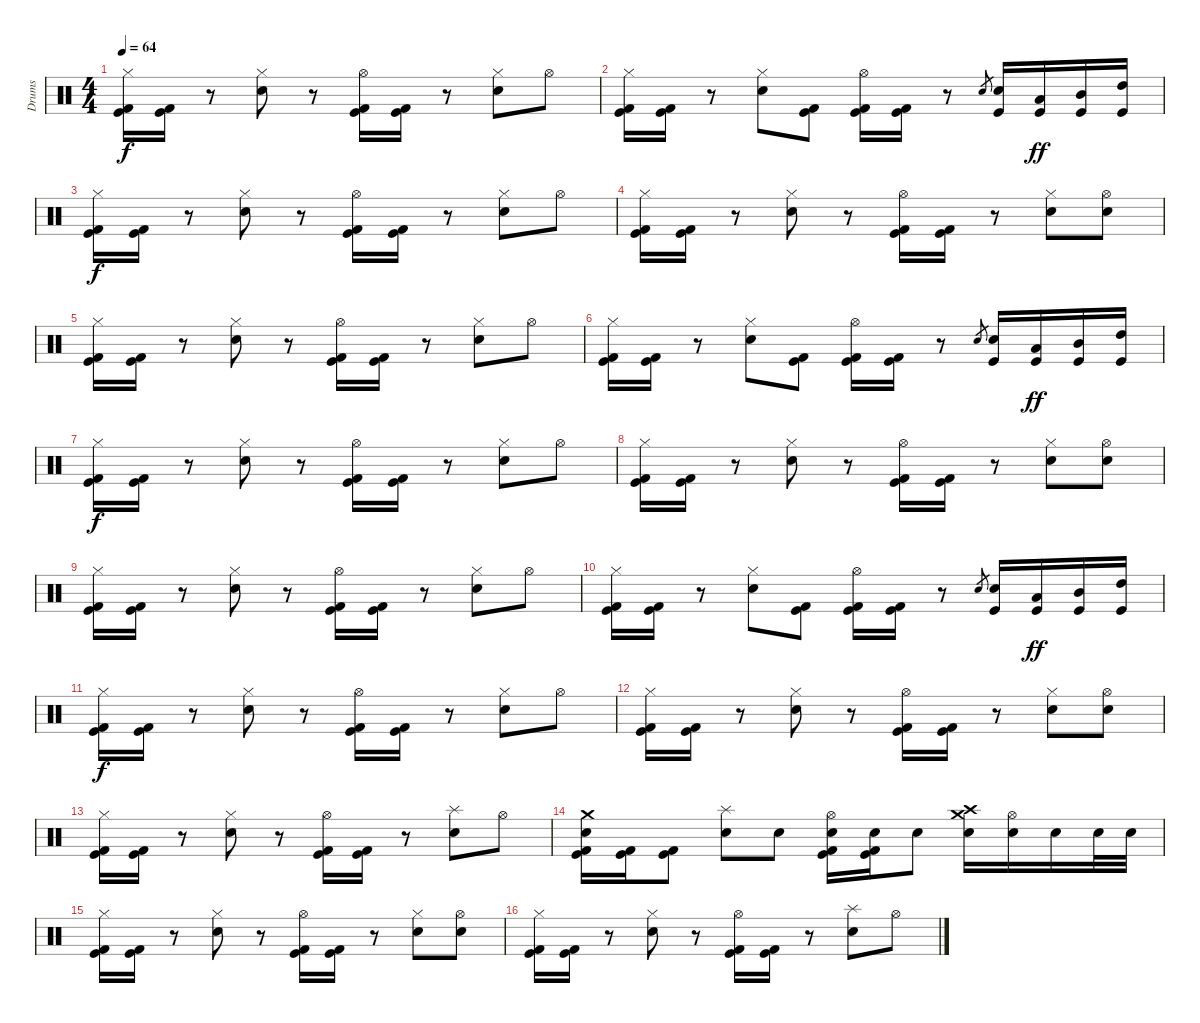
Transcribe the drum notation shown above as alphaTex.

\track ("Drums" "Drums") {instrument percussion}
\staff {score}
\articulation defaults
\ts (4 4)
\tempo 64
\clef neutral
\ks c
("Hi-Hat (closed)" "Kick (hit) 2" "Kick (hit)").16{dy f} ("Kick (hit) 2" "Kick (hit)").16 r.8 ("Hi-Hat (closed)" "Electric Snare (hit)").8 r.8 ("Hi-Hat (open)" "Kick (hit) 2" "Kick (hit)").16 ("Kick (hit) 2" "Kick (hit)").16 r.8 ("Hi-Hat (closed)" "Electric Snare (hit)").8 "Hi-Hat (open)".8 |
("Hi-Hat (closed)" "Kick (hit) 2" "Kick (hit)").16 ("Kick (hit) 2" "Kick (hit)").16 r.8 ("Hi-Hat (closed)" "Electric Snare (hit)").8 ("Kick (hit) 2" "Kick (hit)").8 ("Hi-Hat (open)" "Kick (hit) 2" "Kick (hit)").16 ("Kick (hit) 2" "Kick (hit)").16 r.8 "Electric Snare (hit)".8{gr} ("Electric Snare (hit)" "Kick (hit)").16 ("Low Tom (hit)" "Kick (hit)").16{dy ff} ("Mid Tom (hit)" "Kick (hit)").16 ("High Tom (hit)" "Kick (hit)").16 |
("Hi-Hat (closed)" "Kick (hit) 2" "Kick (hit)").16{dy f} ("Kick (hit) 2" "Kick (hit)").16 r.8 ("Hi-Hat (closed)" "Electric Snare (hit)").8 r.8 ("Hi-Hat (open)" "Kick (hit) 2" "Kick (hit)").16 ("Kick (hit) 2" "Kick (hit)").16 r.8 ("Hi-Hat (closed)" "Electric Snare (hit)").8 "Hi-Hat (open)".8 |
("Hi-Hat (closed)" "Kick (hit) 2" "Kick (hit)").16 ("Kick (hit) 2" "Kick (hit)").16 r.8 ("Hi-Hat (closed)" "Electric Snare (hit)").8 r.8 ("Hi-Hat (open)" "Kick (hit) 2" "Kick (hit)").16 ("Kick (hit) 2" "Kick (hit)").16 r.8 ("Hi-Hat (closed)" "Electric Snare (hit)").8 ("Hi-Hat (open)" "Electric Snare (hit)").8 |
("Hi-Hat (closed)" "Kick (hit) 2" "Kick (hit)").16 ("Kick (hit) 2" "Kick (hit)").16 r.8 ("Hi-Hat (closed)" "Electric Snare (hit)").8 r.8 ("Hi-Hat (open)" "Kick (hit) 2" "Kick (hit)").16 ("Kick (hit) 2" "Kick (hit)").16 r.8 ("Hi-Hat (closed)" "Electric Snare (hit)").8 "Hi-Hat (open)".8 |
("Hi-Hat (closed)" "Kick (hit) 2" "Kick (hit)").16 ("Kick (hit) 2" "Kick (hit)").16 r.8 ("Hi-Hat (closed)" "Electric Snare (hit)").8 ("Kick (hit) 2" "Kick (hit)").8 ("Hi-Hat (open)" "Kick (hit) 2" "Kick (hit)").16 ("Kick (hit) 2" "Kick (hit)").16 r.8 "Electric Snare (hit)".8{gr} ("Electric Snare (hit)" "Kick (hit)").16 ("Low Tom (hit)" "Kick (hit)").16{dy ff} ("Mid Tom (hit)" "Kick (hit)").16 ("High Tom (hit)" "Kick (hit)").16 |
("Hi-Hat (closed)" "Kick (hit) 2" "Kick (hit)").16{dy f} ("Kick (hit) 2" "Kick (hit)").16 r.8 ("Hi-Hat (closed)" "Electric Snare (hit)").8 r.8 ("Hi-Hat (open)" "Kick (hit) 2" "Kick (hit)").16 ("Kick (hit) 2" "Kick (hit)").16 r.8 ("Hi-Hat (closed)" "Electric Snare (hit)").8 "Hi-Hat (open)".8 |
("Hi-Hat (closed)" "Kick (hit) 2" "Kick (hit)").16 ("Kick (hit) 2" "Kick (hit)").16 r.8 ("Hi-Hat (closed)" "Electric Snare (hit)").8 r.8 ("Hi-Hat (open)" "Kick (hit) 2" "Kick (hit)").16 ("Kick (hit) 2" "Kick (hit)").16 r.8 ("Hi-Hat (closed)" "Electric Snare (hit)").8 ("Hi-Hat (open)" "Electric Snare (hit)").8 |
("Hi-Hat (closed)" "Kick (hit) 2" "Kick (hit)").16 ("Kick (hit) 2" "Kick (hit)").16 r.8 ("Hi-Hat (closed)" "Electric Snare (hit)").8 r.8 ("Hi-Hat (open)" "Kick (hit) 2" "Kick (hit)").16 ("Kick (hit) 2" "Kick (hit)").16 r.8 ("Hi-Hat (closed)" "Electric Snare (hit)").8 "Hi-Hat (open)".8 |
("Hi-Hat (closed)" "Kick (hit) 2" "Kick (hit)").16 ("Kick (hit) 2" "Kick (hit)").16 r.8 ("Hi-Hat (closed)" "Electric Snare (hit)").8 ("Kick (hit) 2" "Kick (hit)").8 ("Hi-Hat (open)" "Kick (hit) 2" "Kick (hit)").16 ("Kick (hit) 2" "Kick (hit)").16 r.8 "Electric Snare (hit)".8{gr} ("Electric Snare (hit)" "Kick (hit)").16 ("Low Tom (hit)" "Kick (hit)").16{dy ff} ("Mid Tom (hit)" "Kick (hit)").16 ("High Tom (hit)" "Kick (hit)").16 |
("Hi-Hat (closed)" "Kick (hit) 2" "Kick (hit)").16{dy f} ("Kick (hit) 2" "Kick (hit)").16 r.8 ("Hi-Hat (closed)" "Electric Snare (hit)").8 r.8 ("Hi-Hat (open)" "Kick (hit) 2" "Kick (hit)").16 ("Kick (hit) 2" "Kick (hit)").16 r.8 ("Hi-Hat (closed)" "Electric Snare (hit)").8 "Hi-Hat (open)".8 |
("Hi-Hat (closed)" "Kick (hit) 2" "Kick (hit)").16 ("Kick (hit) 2" "Kick (hit)").16 r.8 ("Hi-Hat (closed)" "Electric Snare (hit)").8 r.8 ("Hi-Hat (open)" "Kick (hit) 2" "Kick (hit)").16 ("Kick (hit) 2" "Kick (hit)").16 r.8 ("Hi-Hat (closed)" "Electric Snare (hit)").8 ("Hi-Hat (open)" "Electric Snare (hit)").8 |
("Hi-Hat (closed)" "Kick (hit) 2" "Kick (hit)").16 ("Kick (hit) 2" "Kick (hit)").16 r.8 ("Hi-Hat (closed)" "Electric Snare (hit)").8 r.8 ("Hi-Hat (open)" "Kick (hit) 2" "Kick (hit)").16 ("Kick (hit) 2" "Kick (hit)").16 r.8 ("Splash (hit)" "Electric Snare (hit)").8 "Hi-Hat (open)".8 |
("Crash medium (hit)" "Electric Snare (hit)" "Kick (hit) 2" "Kick (hit)").16 ("Kick (hit) 2" "Kick (hit)").16 ("Kick (hit) 2" "Kick (hit)").8 ("Splash (hit)" "Electric Snare (hit)").8 "Electric Snare (hit)".8 ("Hi-Hat (open)" "Electric Snare (hit)" "Kick (hit) 2" "Kick (hit)").16 ("Electric Snare (hit)" "Kick (hit) 2" "Kick (hit)").16 "Electric Snare (hit)".8 ("Crash high (hit)" "Crash medium (hit)" "Electric Snare (hit)").16 ("Hi-Hat (open)" "Electric Snare (hit)").16 "Electric Snare (hit)".16 "Electric Snare (hit)".32 "Electric Snare (hit)".32 |
("Hi-Hat (closed)" "Kick (hit) 2" "Kick (hit)").16 ("Kick (hit) 2" "Kick (hit)").16 r.8 ("Hi-Hat (closed)" "Electric Snare (hit)").8 r.8 ("Hi-Hat (open)" "Kick (hit) 2" "Kick (hit)").16 ("Kick (hit) 2" "Kick (hit)").16 r.8 ("Hi-Hat (closed)" "Electric Snare (hit)").8 ("Hi-Hat (open)" "Electric Snare (hit)").8 |
("Hi-Hat (closed)" "Kick (hit) 2" "Kick (hit)").16 ("Kick (hit) 2" "Kick (hit)").16 r.8 ("Hi-Hat (closed)" "Electric Snare (hit)").8 r.8 ("Hi-Hat (open)" "Kick (hit) 2" "Kick (hit)").16 ("Kick (hit) 2" "Kick (hit)").16 r.8 ("Splash (hit)" "Electric Snare (hit)").8 "Hi-Hat (open)".8
